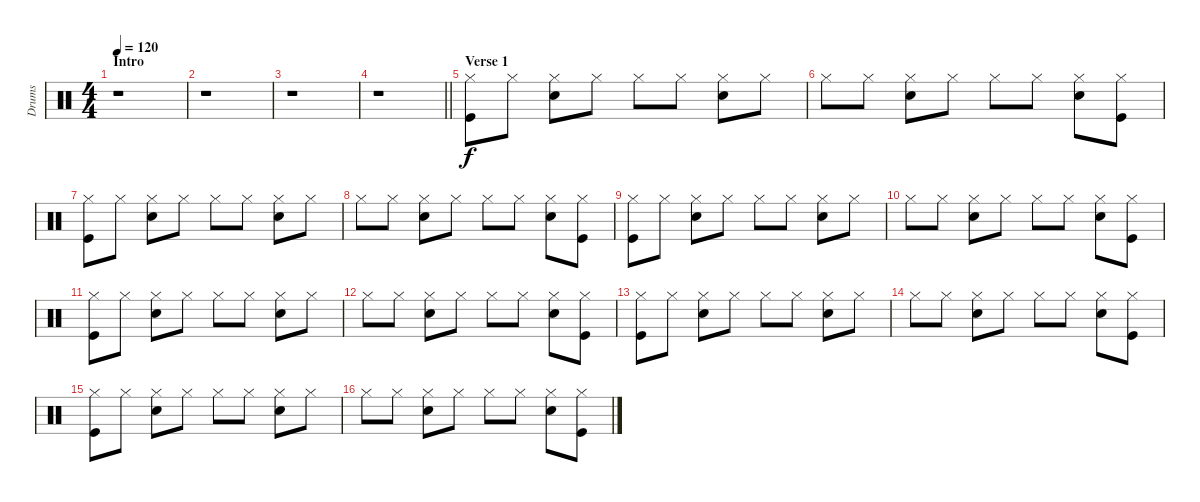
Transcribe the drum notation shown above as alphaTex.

\track ("Drums" "Drums") {instrument percussion}
\staff {score}
\articulation defaults
\ts (4 4)
\section ("" "Intro")
\tempo 120
\clef neutral
\ks c
r.1{dy f} |
r.1 |
r.1 |
\barLineRight lightlight
r.1 |
\section ("" "Verse 1")
("Hi-Hat (closed)" "Kick (hit)").8 "Hi-Hat (closed)".8 ("Hi-Hat (closed)" "Snare (hit) 2").8 "Hi-Hat (closed)".8 "Hi-Hat (closed)".8 "Hi-Hat (closed)".8 ("Hi-Hat (closed)" "Snare (hit) 2").8 "Hi-Hat (closed)".8 |
"Hi-Hat (closed)".8 "Hi-Hat (closed)".8 ("Hi-Hat (closed)" "Snare (hit) 2").8 "Hi-Hat (closed)".8 "Hi-Hat (closed)".8 "Hi-Hat (closed)".8 ("Hi-Hat (closed)" "Snare (hit) 2").8 ("Hi-Hat (closed)" "Kick (hit)").8 |
("Hi-Hat (closed)" "Kick (hit)").8 "Hi-Hat (closed)".8 ("Hi-Hat (closed)" "Snare (hit) 2").8 "Hi-Hat (closed)".8 "Hi-Hat (closed)".8 "Hi-Hat (closed)".8 ("Hi-Hat (closed)" "Snare (hit) 2").8 "Hi-Hat (closed)".8 |
"Hi-Hat (closed)".8 "Hi-Hat (closed)".8 ("Hi-Hat (closed)" "Snare (hit) 2").8 "Hi-Hat (closed)".8 "Hi-Hat (closed)".8 "Hi-Hat (closed)".8 ("Hi-Hat (closed)" "Snare (hit) 2").8 ("Hi-Hat (closed)" "Kick (hit)").8 |
("Hi-Hat (closed)" "Kick (hit)").8 "Hi-Hat (closed)".8 ("Hi-Hat (closed)" "Snare (hit) 2").8 "Hi-Hat (closed)".8 "Hi-Hat (closed)".8 "Hi-Hat (closed)".8 ("Hi-Hat (closed)" "Snare (hit) 2").8 "Hi-Hat (closed)".8 |
"Hi-Hat (closed)".8 "Hi-Hat (closed)".8 ("Hi-Hat (closed)" "Snare (hit) 2").8 "Hi-Hat (closed)".8 "Hi-Hat (closed)".8 "Hi-Hat (closed)".8 ("Hi-Hat (closed)" "Snare (hit) 2").8 ("Hi-Hat (closed)" "Kick (hit)").8 |
("Hi-Hat (closed)" "Kick (hit)").8 "Hi-Hat (closed)".8 ("Hi-Hat (closed)" "Snare (hit) 2").8 "Hi-Hat (closed)".8 "Hi-Hat (closed)".8 "Hi-Hat (closed)".8 ("Hi-Hat (closed)" "Snare (hit) 2").8 "Hi-Hat (closed)".8 |
"Hi-Hat (closed)".8 "Hi-Hat (closed)".8 ("Hi-Hat (closed)" "Snare (hit) 2").8 "Hi-Hat (closed)".8 "Hi-Hat (closed)".8 "Hi-Hat (closed)".8 ("Hi-Hat (closed)" "Snare (hit) 2").8 ("Hi-Hat (closed)" "Kick (hit)").8 |
("Hi-Hat (closed)" "Kick (hit)").8 "Hi-Hat (closed)".8 ("Hi-Hat (closed)" "Snare (hit) 2").8 "Hi-Hat (closed)".8 "Hi-Hat (closed)".8 "Hi-Hat (closed)".8 ("Hi-Hat (closed)" "Snare (hit) 2").8 "Hi-Hat (closed)".8 |
"Hi-Hat (closed)".8 "Hi-Hat (closed)".8 ("Hi-Hat (closed)" "Snare (hit) 2").8 "Hi-Hat (closed)".8 "Hi-Hat (closed)".8 "Hi-Hat (closed)".8 ("Hi-Hat (closed)" "Snare (hit) 2").8 ("Hi-Hat (closed)" "Kick (hit)").8 |
("Hi-Hat (closed)" "Kick (hit)").8 "Hi-Hat (closed)".8 ("Hi-Hat (closed)" "Snare (hit) 2").8 "Hi-Hat (closed)".8 "Hi-Hat (closed)".8 "Hi-Hat (closed)".8 ("Hi-Hat (closed)" "Snare (hit) 2").8 "Hi-Hat (closed)".8 |
"Hi-Hat (closed)".8 "Hi-Hat (closed)".8 ("Hi-Hat (closed)" "Snare (hit) 2").8 "Hi-Hat (closed)".8 "Hi-Hat (closed)".8 "Hi-Hat (closed)".8 ("Hi-Hat (closed)" "Snare (hit) 2").8 ("Hi-Hat (closed)" "Kick (hit)").8
